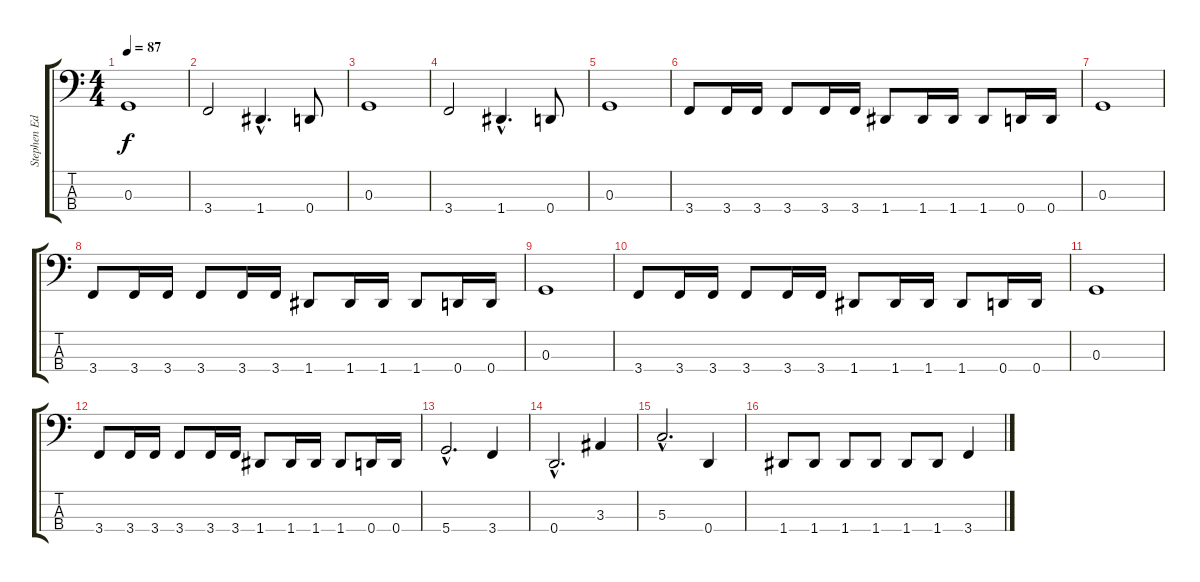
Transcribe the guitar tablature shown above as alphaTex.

\track ("Stephen Edmondson" "Stephen Ed") {instrument electricbasspick}
\staff {score tabs}
\tuning (F2 C2 G1 D1) {hide}
\ts (4 4)
\tempo 87
\clef f4
\ks c
0.3.1{dy f} |
3.4.2 1.4{hac}.4{d} 0.4.8 |
0.3.1 |
3.4.2 1.4{hac}.4{d} 0.4.8 |
0.3.1 |
3.4.8 3.4.16 3.4.16 3.4.8 3.4.16 3.4.16 1.4.8 1.4.16 1.4.16 1.4.8 0.4.16 0.4.16 |
0.3.1 |
3.4.8 3.4.16 3.4.16 3.4.8 3.4.16 3.4.16 1.4.8 1.4.16 1.4.16 1.4.8 0.4.16 0.4.16 |
0.3.1 |
3.4.8 3.4.16 3.4.16 3.4.8 3.4.16 3.4.16 1.4.8 1.4.16 1.4.16 1.4.8 0.4.16 0.4.16 |
0.3.1 |
3.4.8 3.4.16 3.4.16 3.4.8 3.4.16 3.4.16 1.4.8 1.4.16 1.4.16 1.4.8 0.4.16 0.4.16 |
5.4{hac}.2{d} 3.4.4 |
0.4{hac}.2{d} 3.3.4 |
5.3{hac}.2{d} 0.4.4 |
1.4.8 1.4.8 1.4.8 1.4.8 1.4.8 1.4.8 3.4.4
